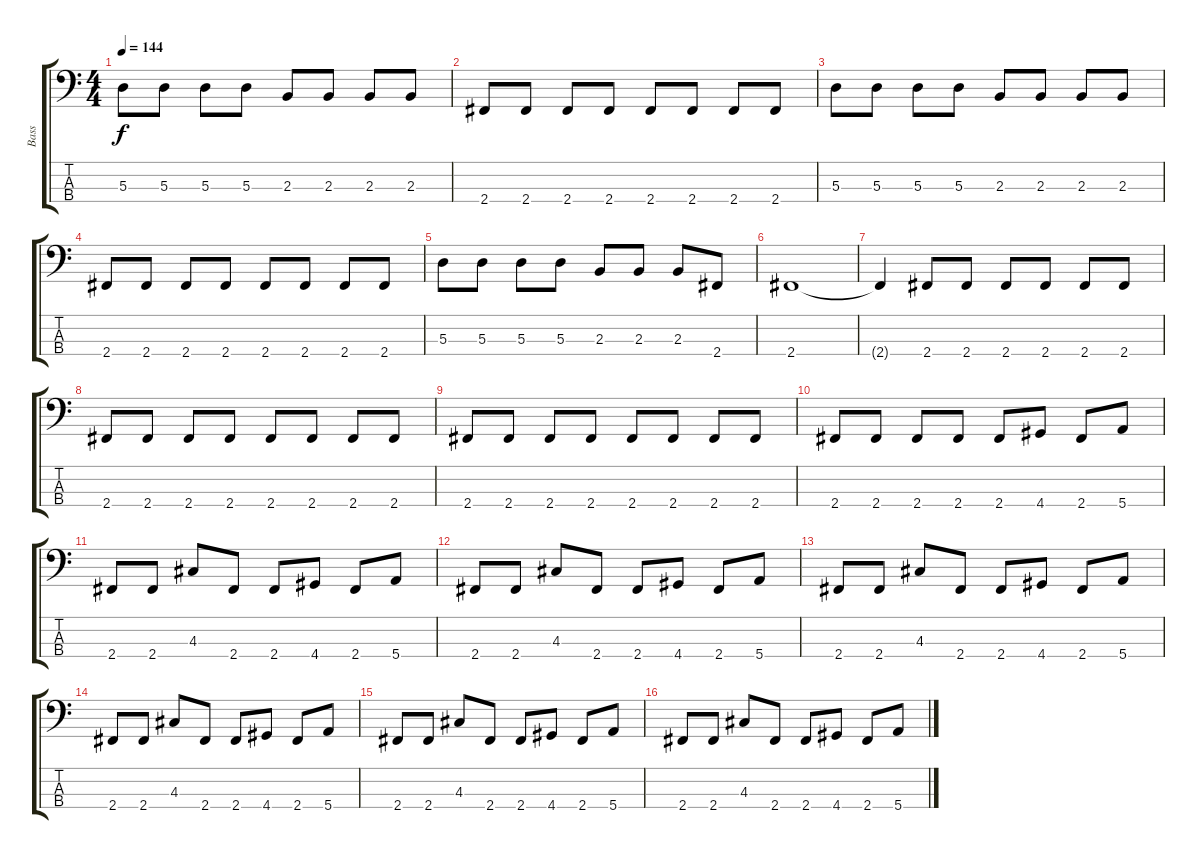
\track ("Bass" "Bass") {instrument electricbasspick}
\staff {score tabs}
\tuning (G2 D2 A1 E1) {hide}
\ts (4 4)
\tempo 144
\clef f4
\ks c
5.3.8{dy f} 5.3.8 5.3.8 5.3.8 2.3.8 2.3.8 2.3.8 2.3.8 |
2.4.8 2.4.8 2.4.8 2.4.8 2.4.8 2.4.8 2.4.8 2.4.8 |
5.3.8 5.3.8 5.3.8 5.3.8 2.3.8 2.3.8 2.3.8 2.3.8 |
2.4.8 2.4.8 2.4.8 2.4.8 2.4.8 2.4.8 2.4.8 2.4.8 |
5.3.8 5.3.8 5.3.8 5.3.8 2.3.8 2.3.8 2.3.8 2.4.8 |
2.4.1 |
2.4{t}.4 2.4.8 2.4.8 2.4.8 2.4.8 2.4.8 2.4.8 |
2.4.8 2.4.8 2.4.8 2.4.8 2.4.8 2.4.8 2.4.8 2.4.8 |
2.4.8 2.4.8 2.4.8 2.4.8 2.4.8 2.4.8 2.4.8 2.4.8 |
2.4.8 2.4.8 2.4.8 2.4.8 2.4.8 4.4.8 2.4.8 5.4.8 |
2.4.8 2.4.8 4.3.8 2.4.8 2.4.8 4.4.8 2.4.8 5.4.8 |
2.4.8 2.4.8 4.3.8 2.4.8 2.4.8 4.4.8 2.4.8 5.4.8 |
2.4.8 2.4.8 4.3.8 2.4.8 2.4.8 4.4.8 2.4.8 5.4.8 |
2.4.8 2.4.8 4.3.8 2.4.8 2.4.8 4.4.8 2.4.8 5.4.8 |
2.4.8 2.4.8 4.3.8 2.4.8 2.4.8 4.4.8 2.4.8 5.4.8 |
2.4.8 2.4.8 4.3.8 2.4.8 2.4.8 4.4.8 2.4.8 5.4.8
